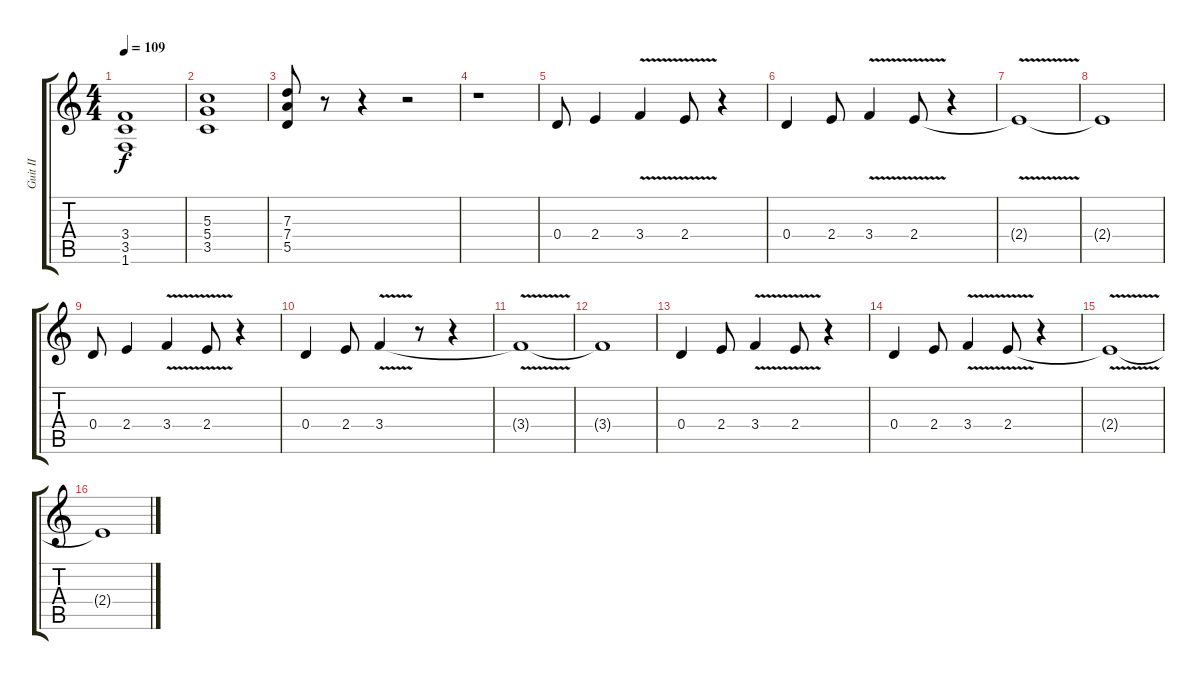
\track ("Guit II" "Guit II") {instrument electricguitarmuted}
\staff {score tabs}
\tuning (E4 B3 G3 D3 A2 E2) {hide}
\ts (4 4)
\tempo 109
\clef g2
\ks c
(3.4 3.5 1.6).1{dy f} |
(5.3 5.4 3.5).1 |
(7.3 7.4 5.5).8 r.8 r.4 r.2 |
r.1 |
0.4.8 2.4.4 3.4{v}.4 2.4{v}.8 r.4 |
0.4.4 2.4.8 3.4{v}.4 2.4{v}.8 r.4 |
2.4{t}.1 |
2.4{t}.1 |
0.4.8 2.4.4 3.4{v}.4 2.4{v}.8 r.4 |
0.4.4 2.4.8 3.4{v}.4 r.8 r.4 |
3.4{t}.1 |
3.4{t}.1 |
0.4.4 2.4.8 3.4{v}.4 2.4{v}.8 r.4 |
0.4.4 2.4.8 3.4{v}.4 2.4{v}.8 r.4 |
2.4{t}.1 |
2.4{t}.1
